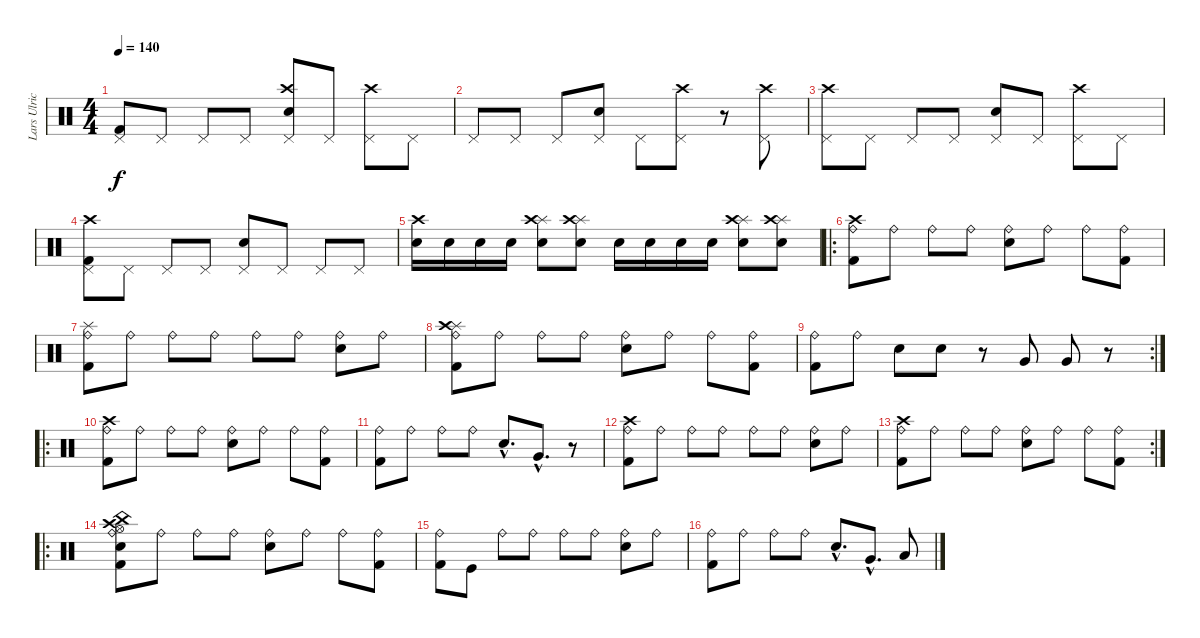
\track ("Lars Ulrich (Drums)" "Lars Ulric") {instrument percussion}
\staff {score}
\articulation defaults
\ts (4 4)
\tempo 140
\clef neutral
\ks c
("Pedal Hi-Hat (hit)" "Kick (hit) 2").8{dy f} "Pedal Hi-Hat (hit)".8 "Pedal Hi-Hat (hit)".8 "Pedal Hi-Hat (hit)".8 ("Crash high (hit)" "Pedal Hi-Hat (hit)" "Snare (hit) 2").8 "Pedal Hi-Hat (hit)".8 ("Crash high (hit)" "Pedal Hi-Hat (hit)").8 "Pedal Hi-Hat (hit)".8 |
"Pedal Hi-Hat (hit)".8 "Pedal Hi-Hat (hit)".8 "Pedal Hi-Hat (hit)".8 ("Pedal Hi-Hat (hit)" "Snare (hit) 2").8 "Pedal Hi-Hat (hit)".8 ("Crash high (hit)" "Pedal Hi-Hat (hit)").8 r.8 ("Crash high (hit)" "Pedal Hi-Hat (hit)").8 |
("Crash high (hit)" "Pedal Hi-Hat (hit)").8 "Pedal Hi-Hat (hit)".8 "Pedal Hi-Hat (hit)".8 "Pedal Hi-Hat (hit)".8 ("Pedal Hi-Hat (hit)" "Snare (hit) 2").8 "Pedal Hi-Hat (hit)".8 ("Crash high (hit)" "Pedal Hi-Hat (hit)").8 "Pedal Hi-Hat (hit)".8 |
("Crash high (hit)" "Pedal Hi-Hat (hit)" "Kick (hit) 2").8 "Pedal Hi-Hat (hit)".8 "Pedal Hi-Hat (hit)".8 "Pedal Hi-Hat (hit)".8 ("Pedal Hi-Hat (hit)" "Snare (hit) 2").8 "Pedal Hi-Hat (hit)".8 "Pedal Hi-Hat (hit)".8 "Pedal Hi-Hat (hit)".8 |
("Crash high (hit)" "Snare (hit) 2").16 "Snare (hit) 2".16 "Snare (hit) 2".16 "Snare (hit) 2".16 ("Splash (hit)" "Crash high (hit)" "Snare (hit) 2").8 ("Splash (hit)" "Crash high (hit)" "Snare (hit) 2").8 "Snare (hit) 2".16 "Snare (hit) 2".16 "Snare (hit) 2".16 "Snare (hit) 2".16 ("Splash (hit)" "Crash high (hit)" "Snare (hit) 2").8 ("Splash (hit)" "Crash high (hit)" "Snare (hit) 2").8 |
\ro
("Crash high (hit)" "Ride (bell)" "Kick (hit) 2").8 "Ride (bell)".8 "Ride (bell)".8 "Ride (bell)".8 ("Ride (bell)" "Snare (hit) 2").8 "Ride (bell)".8 "Ride (bell)".8 ("Ride (bell)" "Kick (hit) 2").8 |
("Splash (hit)" "Ride (bell)" "Kick (hit) 2").8 "Ride (bell)".8 "Ride (bell)".8 "Ride (bell)".8 "Ride (bell)".8 "Ride (bell)".8 ("Ride (bell)" "Snare (hit) 2").8 "Ride (bell)".8 |
("Splash (hit)" "Crash high (hit)" "Ride (bell)" "Kick (hit) 2").8 "Ride (bell)".8 "Ride (bell)".8 "Ride (bell)".8 ("Ride (bell)" "Snare (hit) 2").8 "Ride (bell)".8 "Ride (bell)".8 ("Ride (bell)" "Kick (hit) 2").8 |
\rc 2
("Ride (bell)" "Kick (hit) 2").8 "Ride (bell)".8 "Snare (hit) 2".8 "Snare (hit) 2".8 r.8 "Very Low Tom (hit)".8 "Very Low Tom (hit)".8 r.8 |
\ro
("Crash high (hit)" "Ride (bell)" "Kick (hit) 2").8 "Ride (bell)".8 "Ride (bell)".8 "Ride (bell)".8 ("Ride (bell)" "Snare (hit) 2").8 "Ride (bell)".8 "Ride (bell)".8 ("Ride (bell)" "Kick (hit) 2").8 |
("Ride (bell)" "Kick (hit) 2").8 "Ride (bell)".8 "Ride (bell)".8 "Ride (bell)".8 "Snare (hit) 2"{hac}.8{d} "Very Low Tom (hit)"{hac}.8{d} r.8 |
("Crash high (hit)" "Ride (bell)" "Kick (hit) 2").8 "Ride (bell)".8 "Ride (bell)".8 "Ride (bell)".8 "Ride (bell)".8 "Ride (bell)".8 ("Ride (bell)" "Snare (hit) 2").8 "Ride (bell)".8 |
\rc 2
("Crash high (hit)" "Ride (bell)" "Kick (hit) 2").8 "Ride (bell)".8 "Ride (bell)".8 "Ride (bell)".8 ("Ride (bell)" "Snare (hit) 2").8 "Ride (bell)".8 "Ride (bell)".8 ("Ride (bell)" "Kick (hit) 2").8 |
\ro
("Hi-Hat (open)" "China (hit)" "Crash high (hit)" "Snare (hit) 2" "Ride (bell)" "Kick (hit) 2").8 "Ride (bell)".8 "Ride (bell)".8 "Ride (bell)".8 ("Ride (bell)" "Snare (hit) 2").8 "Ride (bell)".8 "Ride (bell)".8 ("Ride (bell)" "Kick (hit) 2").8 |
("Ride (bell)" "Kick (hit) 2").8 "Kick (hit)".8 "Ride (bell)".8 "Ride (bell)".8 "Ride (bell)".8 "Ride (bell)".8 ("Ride (bell)" "Snare (hit) 2").8 "Ride (bell)".8 |
("Ride (bell)" "Kick (hit) 2").8 "Ride (bell)".8 "Ride (bell)".8 "Ride (bell)".8 "Snare (hit) 2"{hac}.8{d} "Very Low Tom (hit)"{hac}.8{d} "Low Floor Tom (hit)".8
